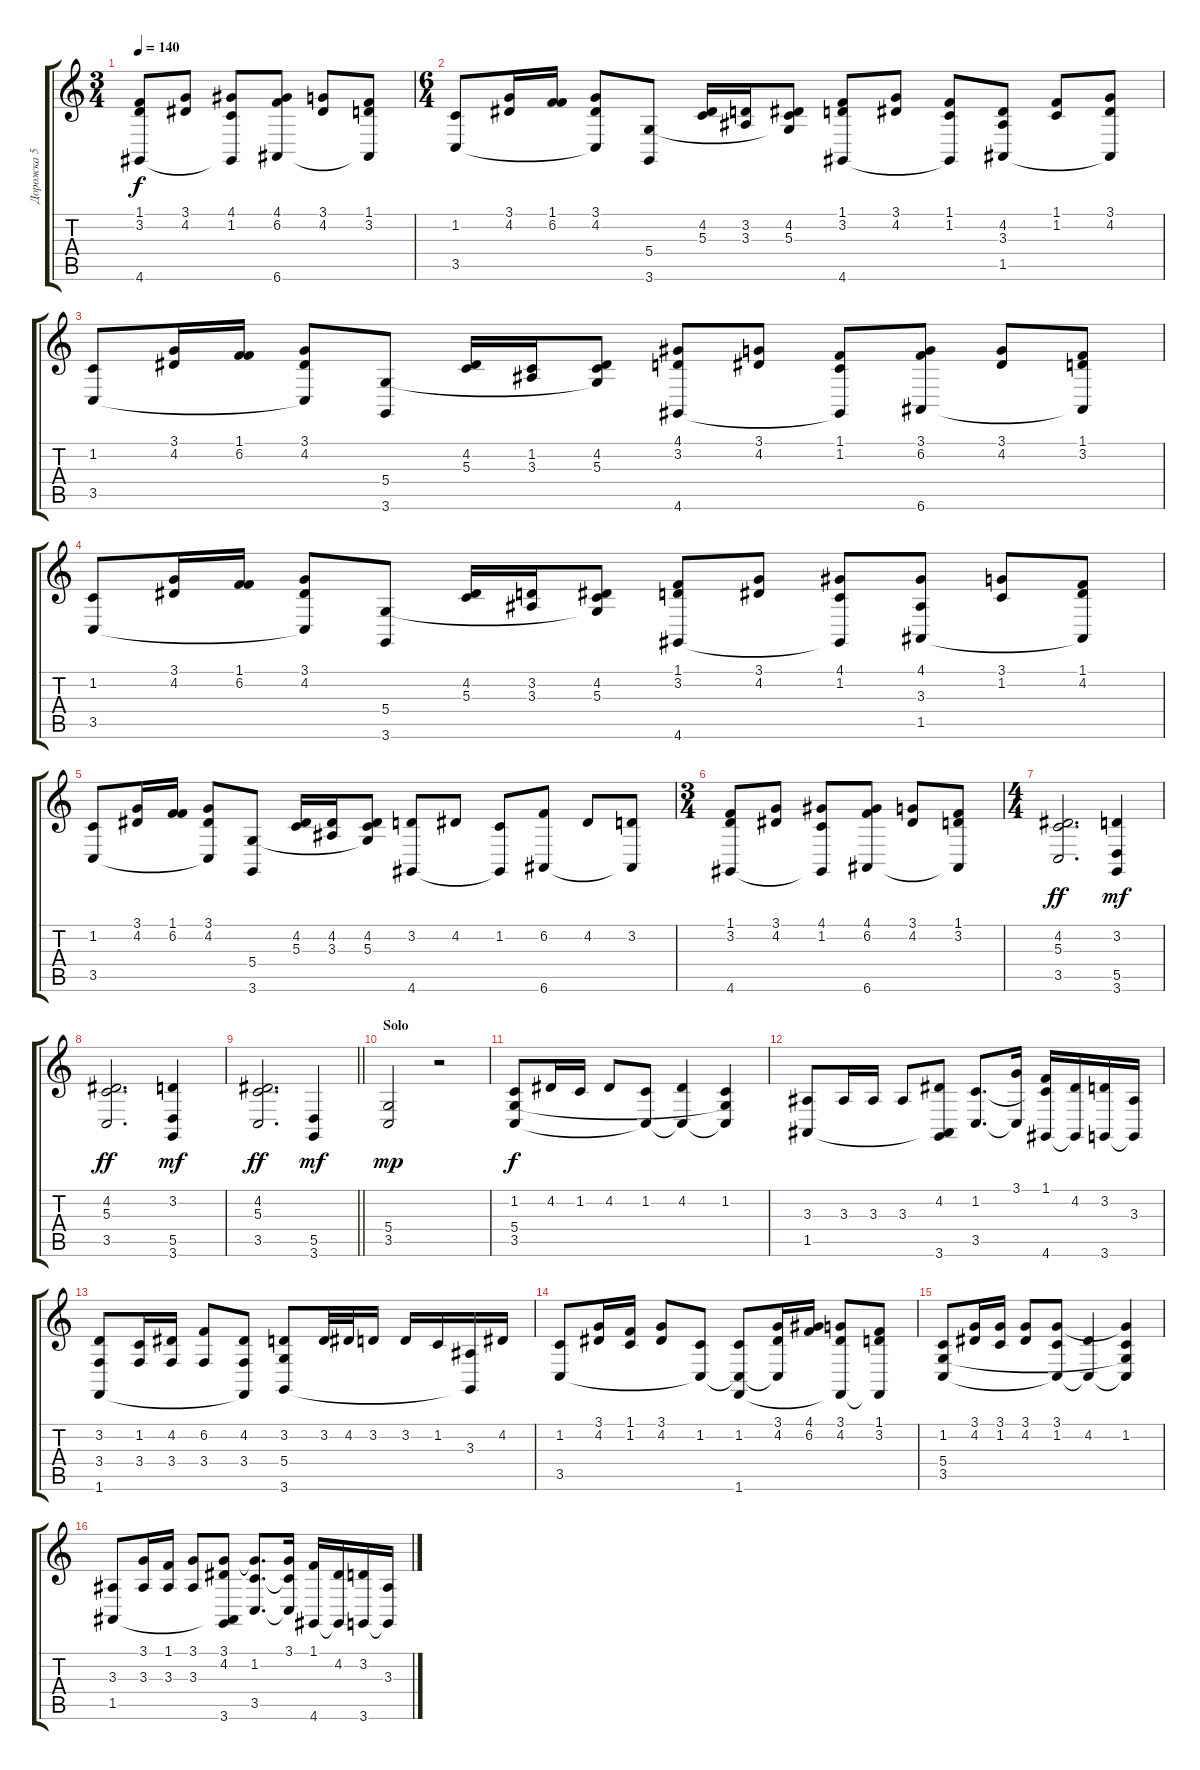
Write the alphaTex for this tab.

\track ("Дорожка 5" "Дорожка 5") {instrument accordion}
\staff {score tabs}
\tuning (E4 B3 G3 D3 A2 E2) {hide}
\ts (3 4)
\tempo 140
\clef g2
\ks c
(1.1 3.2 4.6).8{dy f} (3.1 4.2).8 (4.1 1.2 4.6{t}).8 (4.1 6.2 6.6).8 (3.1 4.2).8 (1.1 3.2 6.6{t}).8 |
\ts (6 4)
(1.2 3.5).8 (3.1 4.2).16 (1.1 6.2).16 (3.1 4.2 3.5{t}).8 (5.4 3.6).8 (4.2 5.3).16 (3.2 3.3).16 (4.2 5.3 5.4{t}).8 (1.1 3.2 4.6).8 (3.1 4.2).8 (1.1 1.2 4.6{t}).8 (4.2 3.3 1.5).8 (1.1 1.2).8 (3.1 4.2 1.5{t}).8 |
(1.2 3.5).8 (3.1 4.2).16 (1.1 6.2).16 (3.1 4.2 3.5{t}).8 (5.4 3.6).8 (4.2 5.3).16 (1.2 3.3).16 (4.2 5.3 5.4{t}).8 (4.1 3.2 4.6).8 (3.1 4.2).8 (1.1 1.2 4.6{t}).8 (3.1 6.2 6.6).8 (3.1 4.2).8 (1.1 3.2 6.6{t}).8 |
(1.2 3.5).8 (3.1 4.2).16 (1.1 6.2).16 (3.1 4.2 3.5{t}).8 (5.4 3.6).8 (4.2 5.3).16 (3.2 3.3).16 (4.2 5.3 5.4{t}).8 (1.1 3.2 4.6).8 (3.1 4.2).8 (4.1 1.2 4.6{t}).8 (4.1 3.3 1.5).8 (3.1 1.2).8 (1.1 4.2 1.5{t}).8 |
(1.2 3.5).8 (3.1 4.2).16 (1.1 6.2).16 (3.1 4.2 3.5{t}).8 (5.4 3.6).8 (4.2 5.3).16 (4.2 3.3).16 (4.2 5.3 5.4{t}).8 (3.2 4.6).8 4.2.8 (1.2 4.6{t}).8 (6.2 6.6).8 4.2.8 (3.2 6.6{t}).8 |
\ts (3 4)
(1.1 3.2 4.6).8 (3.1 4.2).8 (4.1 1.2 4.6{t}).8 (4.1 6.2 6.6).8 (3.1 4.2).8 (1.1 3.2 6.6{t}).8 |
\ts (4 4)
(4.2 5.3 3.5).2{d dy ff} (3.2 5.5 3.6).4{dy mf} |
(4.2 5.3 3.5).2{d dy ff} (3.2 5.5 3.6).4{dy mf} |
\barLineRight lightlight
(4.2 5.3 3.5).2{d dy ff} (5.5 3.6).4{dy mf} |
\section ("" "Solo")
(5.4 3.5).2{dy mp} r.2 |
(1.2 5.4 3.5).8{dy f volume 10} 4.2.16 1.2.16 4.2.8 (1.2 3.5{t}).8 (4.2 3.5{t}).4 (1.2 5.4{t} 3.5{t}).4 |
(3.3 1.5).8 3.3.16 3.3.16 3.3.8 (4.2 1.5{t} 3.6).8 (1.2 3.5).8{d} (3.1 3.5{t}).16 (1.1 1.2{t} 4.6).16 (4.2 4.6{t}).16 (3.2 3.6).16 (3.3 3.6{t}).16 |
(3.2 3.4 1.6).8 (1.2 3.4).16 (4.2 3.4).16 (6.2 3.4).8 (4.2 3.4 1.6{t}).8 (3.2 5.4 3.6).8 3.2.32 4.2.32 3.2.16 3.2.16 1.2.16 (3.3 3.6{t}).16 4.2.16 |
(1.2 3.5).8 (3.1 4.2).16 (1.1 1.2).16 (3.1 4.2).8 (1.2 3.5{t}).8 (1.2 3.5{t} 1.6).8 (3.1 4.2 3.5{t}).16 (4.1 6.2).16 (3.1 4.2 1.6{t}).8 (1.1 3.2 1.6{t}).8 |
(1.2 5.4 3.5).8 (3.1 4.2).16 (3.1 1.2).16 (3.1 4.2).8 (3.1 1.2 3.5{t}).8 (4.2 3.5{t}).4 (3.1{t} 1.2 5.4{t} 3.5{t}).4 |
(3.3 1.5).8 (3.1 3.3).16 (1.1 3.3).16 (3.1 3.3).8 (3.1 4.2 1.5{t} 3.6).8 (3.1{t} 1.2 3.5).8{d} (3.1 1.2{t} 3.5{t}).16 (1.1 4.6).16 (4.2 4.6{t}).16 (3.2 3.6).16 (3.3 3.6{t}).16
